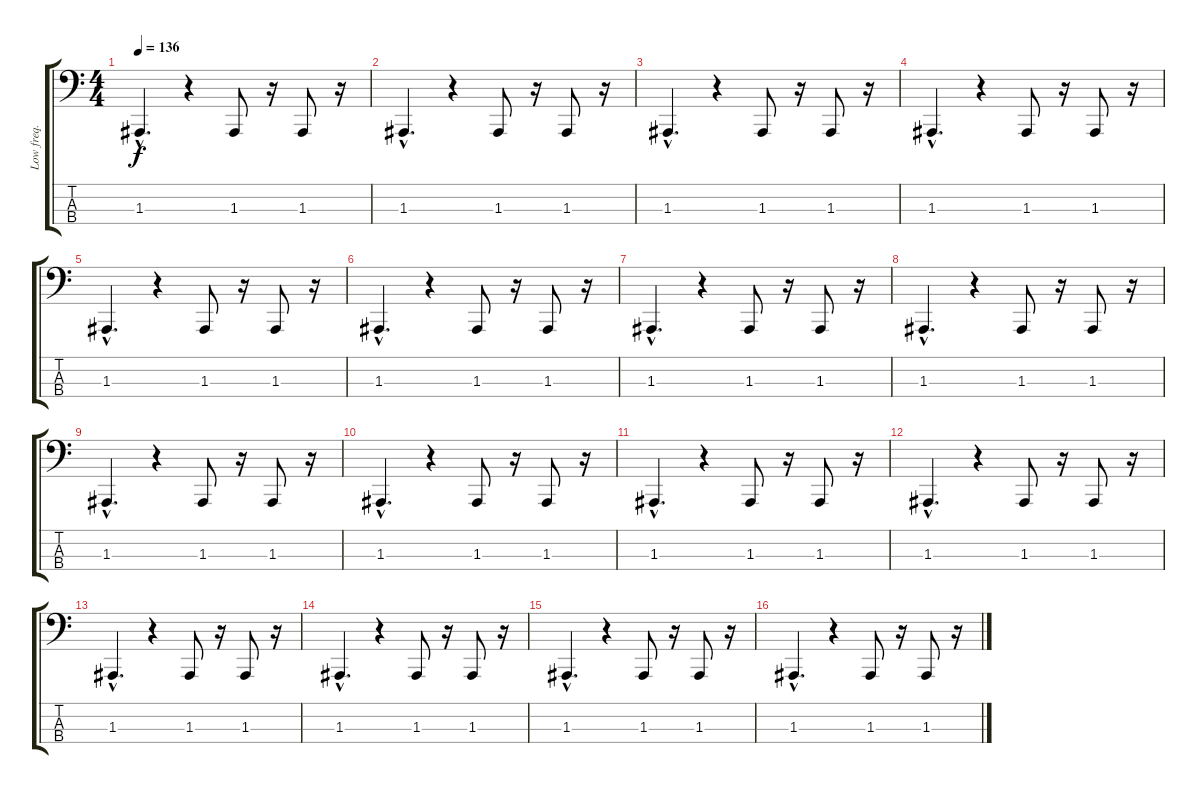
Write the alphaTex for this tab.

\track ("Low freq. Bass" "Low freq. ") {instrument ocarina}
\staff {score tabs}
\tuning (G2 D2 A1 E1) {hide}
\ts (4 4)
\tempo 136
\clef f4
\ks c
1.3{hac}.4{d dy f} r.4 1.3.8 r.16 1.3.8 r.16 |
1.3{hac}.4{d} r.4 1.3.8 r.16 1.3.8 r.16 |
1.3{hac}.4{d} r.4 1.3.8 r.16 1.3.8 r.16 |
1.3{hac}.4{d} r.4 1.3.8 r.16 1.3.8 r.16 |
1.3{hac}.4{d} r.4 1.3.8 r.16 1.3.8 r.16 |
1.3{hac}.4{d} r.4 1.3.8 r.16 1.3.8 r.16 |
1.3{hac}.4{d} r.4 1.3.8 r.16 1.3.8 r.16 |
1.3{hac}.4{d} r.4 1.3.8 r.16 1.3.8 r.16 |
1.3{hac}.4{d} r.4 1.3.8 r.16 1.3.8 r.16 |
1.3{hac}.4{d} r.4 1.3.8 r.16 1.3.8 r.16 |
1.3{hac}.4{d} r.4 1.3.8 r.16 1.3.8 r.16 |
1.3{hac}.4{d} r.4 1.3.8 r.16 1.3.8 r.16 |
1.3{hac}.4{d} r.4 1.3.8 r.16 1.3.8 r.16 |
1.3{hac}.4{d} r.4 1.3.8 r.16 1.3.8 r.16 |
1.3{hac}.4{d} r.4 1.3.8 r.16 1.3.8 r.16 |
1.3{hac}.4{d} r.4 1.3.8 r.16 1.3.8 r.16
